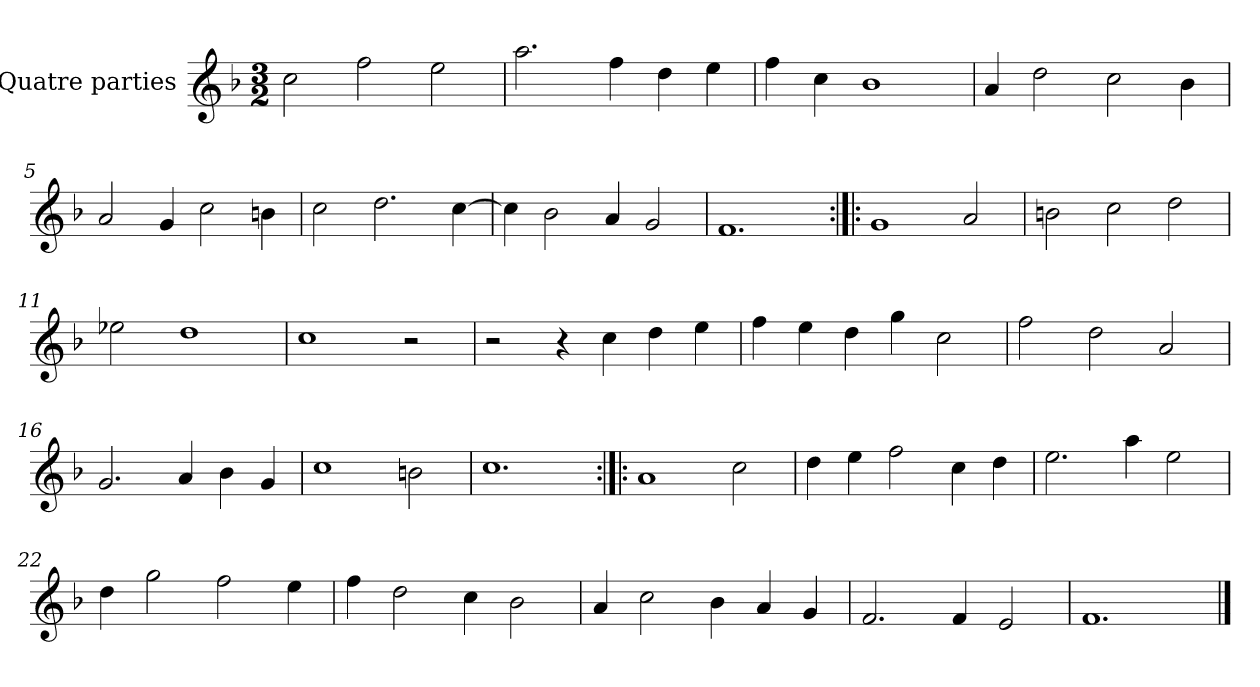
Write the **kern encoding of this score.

**kern
*part1
*staff1
*I"Quatre parties
*clefG2
*k[b-]
*M3/2
*MM180
=1
2cc\
2ff\
2ee\
=2
2.aa\
4ff\
4dd\
4ee\
=3
4ff\
4cc\
1b-
=4
4a/
2dd\
2cc\
4b-\
=5
2a/
4g/
2cc\
4bn\
=6
2cc\
2.dd\
[4cc\
=7
4cc\]
2b-\
4a/
2g/
=8
1.f
=9:|!|:
1g
2a/
=10
2bn\
2cc\
2dd\
=11
2ee-X\
1dd
=12
1cc
2r
=13
2r
4r
4cc\
4dd\
4ee\
=14
4ff\
4ee\
4dd\
4gg\
2cc\
=15
2ff\
2dd\
2a/
=16
2.g/
4a/
4b-\
4g/
=17
1cc
2bn\
=18
1.cc
=19:|!|:
1a
2cc\
=20
4dd\
4ee\
2ff\
4cc\
4dd\
=21
2.ee\
4aa\
2ee\
=22
4dd\
2gg\
2ff\
4ee\
=23
4ff\
2dd\
4cc\
2b-\
=24
4a/
2cc\
4b-\
4a/
4g/
=25
2.f/
4f/
2e/
=26
1.f
==
*-
